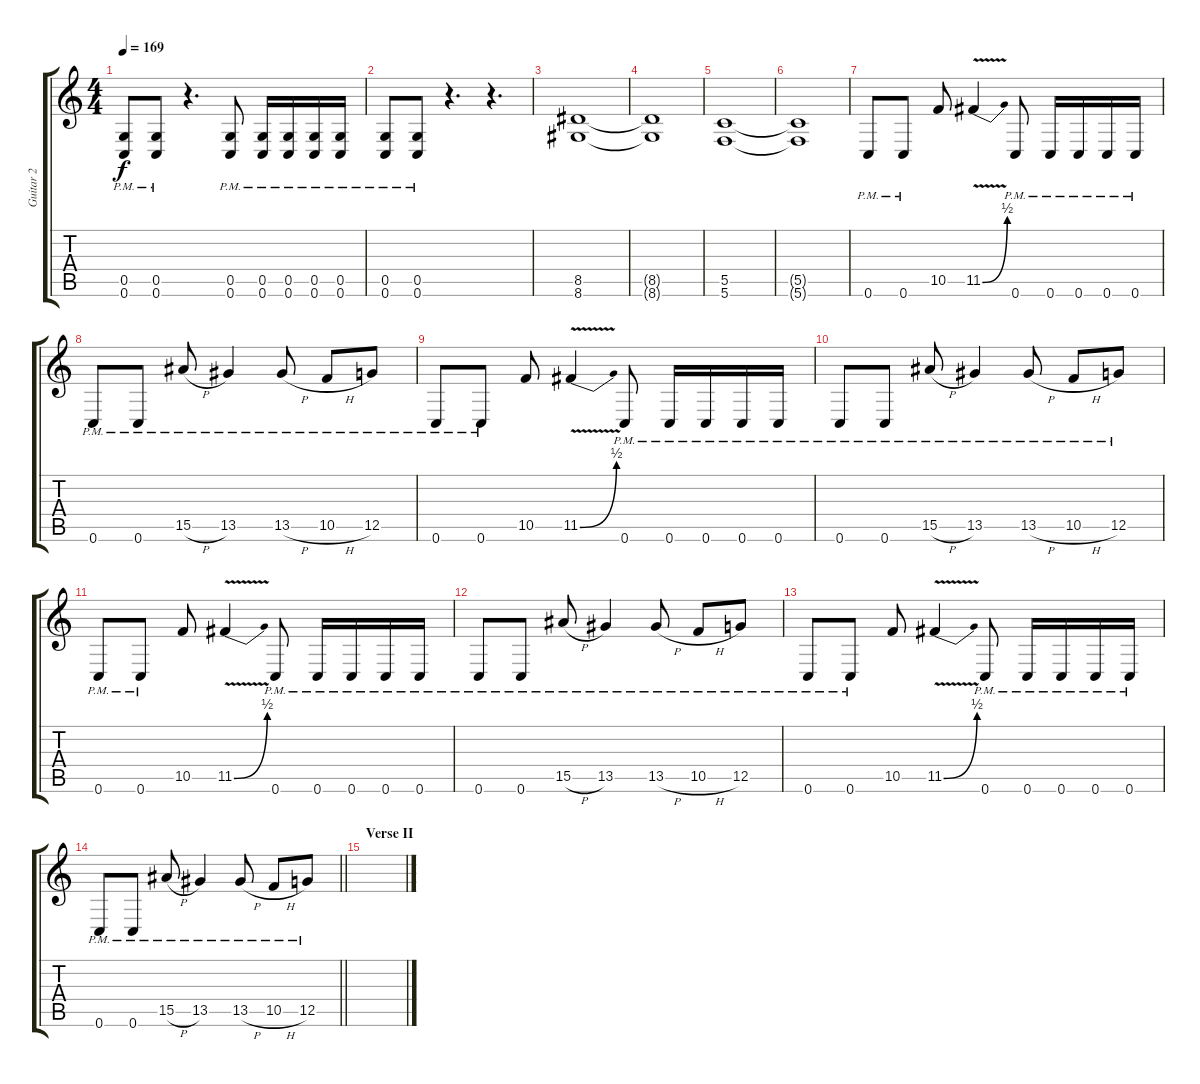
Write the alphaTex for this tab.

\track ("Guitar 2" "Guitar 2") {instrument distortionguitar}
\staff {score tabs}
\tuning (D4 A3 F3 C3 G2 C2) {hide}
\ts (4 4)
\tempo 169
\clef g2
\ks c
(0.5 0.6{pm}).8{dy f} (0.5 0.6{pm}).8 r.4{d} (0.5 0.6{pm}).8 (0.5 0.6{pm}).16 (0.5 0.6{pm}).16 (0.5 0.6{pm}).16 (0.5 0.6{pm}).16 |
(0.5 0.6{pm}).8 (0.5 0.6{pm}).8 r.4{d} r.4{d} |
(8.5 8.6).1 |
(8.5{t} 8.6{t}).1 |
(5.5 5.6).1 |
(5.5{t} 5.6{t}).1 |
0.6{pm}.8 0.6{pm}.8 10.5.8 11.5{be (bend 0 0 60 2) v}.4 0.6{pm}.8 0.6{pm}.16 0.6{pm}.16 0.6{pm}.16 0.6{pm}.16 |
0.6{pm}.8 0.6{pm}.8 15.5{h pm}.8 13.5{pm}.4 13.5{h pm}.8 10.5{h pm}.8 12.5{pm}.8 |
0.6{pm}.8 0.6{pm}.8 10.5.8 11.5{be (bend 0 0 60 2) v}.4 0.6{pm}.8 0.6{pm}.16 0.6{pm}.16 0.6{pm}.16 0.6{pm}.16 |
0.6{pm}.8 0.6{pm}.8 15.5{h pm}.8 13.5{pm}.4 13.5{h pm}.8 10.5{h pm}.8 12.5{pm}.8 |
0.6{pm}.8 0.6{pm}.8 10.5.8 11.5{be (bend 0 0 60 2) v}.4 0.6{pm}.8 0.6{pm}.16 0.6{pm}.16 0.6{pm}.16 0.6{pm}.16 |
0.6{pm}.8 0.6{pm}.8 15.5{h pm}.8 13.5{pm}.4 13.5{h pm}.8 10.5{h pm}.8 12.5{pm}.8 |
0.6{pm}.8 0.6{pm}.8 10.5.8 11.5{be (bend 0 0 60 2) v}.4 0.6{pm}.8 0.6{pm}.16 0.6{pm}.16 0.6{pm}.16 0.6{pm}.16 |
\barLineRight lightlight
0.6{pm}.8 0.6{pm}.8 15.5{h pm}.8 13.5{pm}.4 13.5{h pm}.8 10.5{h pm}.8 12.5{pm}.8 |
\section ("" "Verse II")
